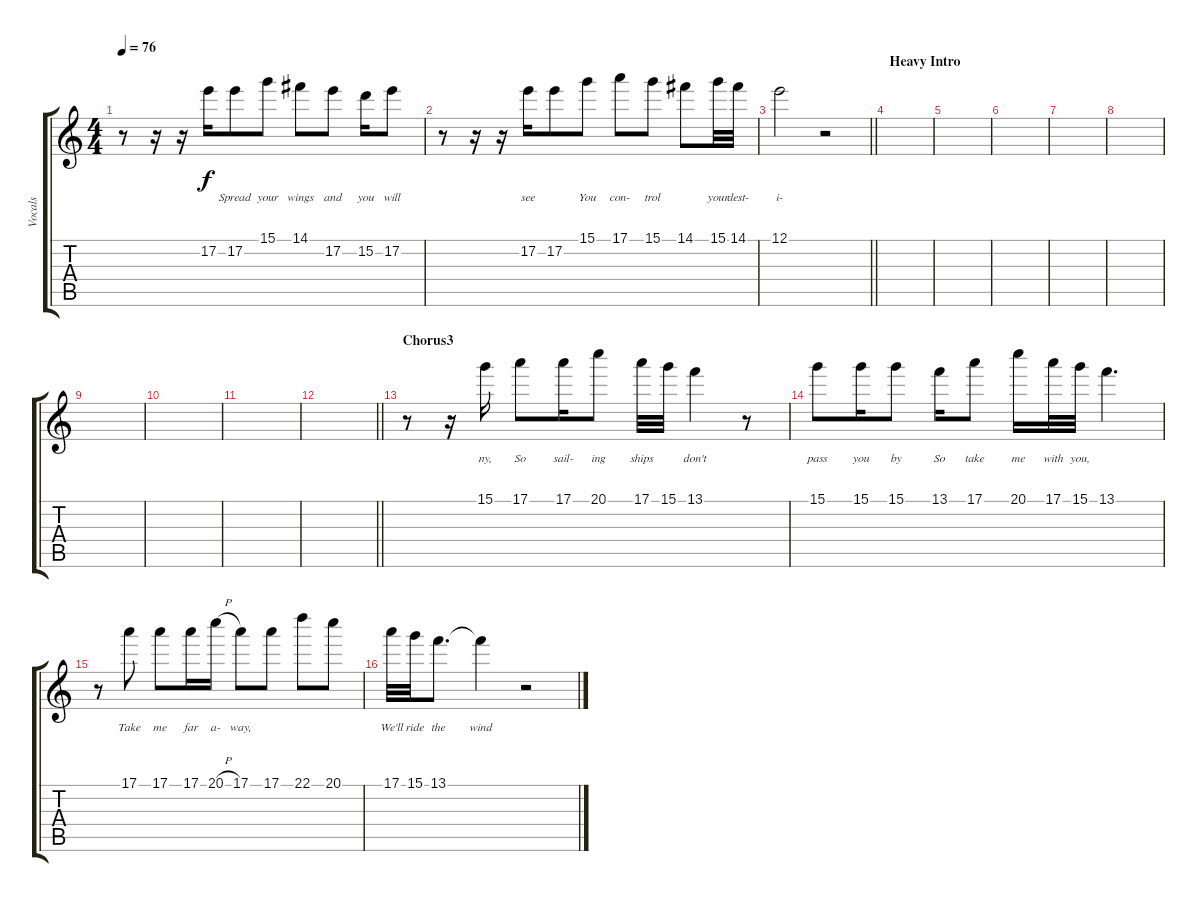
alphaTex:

\track ("Vocals" "Vocals") {instrument contrabass}
\staff {score tabs}
\tuning (E4 B3 G3 D3 A2 E2) {hide}
\ts (4 4)
\tempo 76
\clef g2
\ks c
r.8{dy f} r.16 r.16 17.2.16{lyrics (0 "") lyrics (1 "") lyrics (2 "") lyrics (3 "") lyrics (4 "")} 17.2.8{lyrics (0 "Spread") lyrics (1 "") lyrics (2 "") lyrics (3 "") lyrics (4 "")} 15.1.8{lyrics (0 "your") lyrics (1 "") lyrics (2 "") lyrics (3 "") lyrics (4 "")} 14.1.8{lyrics (0 "wings") lyrics (1 "") lyrics (2 "") lyrics (3 "") lyrics (4 "")} 17.2.8{lyrics (0 "and") lyrics (1 "") lyrics (2 "") lyrics (3 "") lyrics (4 "")} 15.2.16{lyrics (0 "you") lyrics (1 "") lyrics (2 "") lyrics (3 "") lyrics (4 "")} 17.2.8{lyrics (0 "will") lyrics (1 "") lyrics (2 "") lyrics (3 "") lyrics (4 "")} |
r.8 r.16 r.16 17.2.16{lyrics (0 "see") lyrics (1 "") lyrics (2 "") lyrics (3 "") lyrics (4 "")} 17.2.8{lyrics (0 "") lyrics (1 "") lyrics (2 "") lyrics (3 "") lyrics (4 "")} 15.1.8{lyrics (0 "You") lyrics (1 "") lyrics (2 "") lyrics (3 "") lyrics (4 "")} 17.1.8{lyrics (0 "con-") lyrics (1 "") lyrics (2 "") lyrics (3 "") lyrics (4 "")} 15.1.8{lyrics (0 "trol") lyrics (1 "") lyrics (2 "") lyrics (3 "") lyrics (4 "")} 14.1.8{lyrics (0 "") lyrics (1 "") lyrics (2 "") lyrics (3 "") lyrics (4 "")} 15.1.32{lyrics (0 "your") lyrics (1 "") lyrics (2 "") lyrics (3 "") lyrics (4 "")} 14.1.32{lyrics (0 "dest-") lyrics (1 "") lyrics (2 "") lyrics (3 "") lyrics (4 "")} |
\barLineRight lightlight
12.1.2{lyrics (0 "i-") lyrics (1 "") lyrics (2 "") lyrics (3 "") lyrics (4 "")} r.2 |
\section ("" "Heavy Intro")
|
|
|
|
|
|
|
|
\barLineRight lightlight
|
\section ("" "Chorus3")
r.8 r.16 15.1.16{lyrics (0 "ny,") lyrics (1 "") lyrics (2 "") lyrics (3 "") lyrics (4 "")} 17.1.8{lyrics (0 "So") lyrics (1 "") lyrics (2 "") lyrics (3 "") lyrics (4 "")} 17.1.16{lyrics (0 "sail-") lyrics (1 "") lyrics (2 "") lyrics (3 "") lyrics (4 "")} 20.1.8{lyrics (0 "ing") lyrics (1 "") lyrics (2 "") lyrics (3 "") lyrics (4 "")} 17.1.32{lyrics (0 "ships") lyrics (1 "") lyrics (2 "") lyrics (3 "") lyrics (4 "")} 15.1.32{lyrics (0 "") lyrics (1 "") lyrics (2 "") lyrics (3 "") lyrics (4 "")} 13.1.4{lyrics (0 "don't") lyrics (1 "") lyrics (2 "") lyrics (3 "") lyrics (4 "")} r.8 |
15.1.8{lyrics (0 "pass") lyrics (1 "") lyrics (2 "") lyrics (3 "") lyrics (4 "")} 15.1.16{lyrics (0 "you") lyrics (1 "") lyrics (2 "") lyrics (3 "") lyrics (4 "")} 15.1.8{lyrics (0 "by") lyrics (1 "") lyrics (2 "") lyrics (3 "") lyrics (4 "")} 13.1.16{lyrics (0 "So") lyrics (1 "") lyrics (2 "") lyrics (3 "") lyrics (4 "")} 17.1.8{lyrics (0 "take") lyrics (1 "") lyrics (2 "") lyrics (3 "") lyrics (4 "")} 20.1.16{lyrics (0 "me") lyrics (1 "") lyrics (2 "") lyrics (3 "") lyrics (4 "")} 17.1.32{lyrics (0 "with") lyrics (1 "") lyrics (2 "") lyrics (3 "") lyrics (4 "")} 15.1.32{lyrics (0 "you,") lyrics (1 "") lyrics (2 "") lyrics (3 "") lyrics (4 "")} 13.1.4{d lyrics (0 "") lyrics (1 "") lyrics (2 "") lyrics (3 "") lyrics (4 "")} |
r.8 17.1.8{lyrics (0 "Take") lyrics (1 "") lyrics (2 "") lyrics (3 "") lyrics (4 "")} 17.1.8{lyrics (0 "me") lyrics (1 "") lyrics (2 "") lyrics (3 "") lyrics (4 "")} 17.1.16{lyrics (0 "far") lyrics (1 "") lyrics (2 "") lyrics (3 "") lyrics (4 "")} 20.1{h}.16{lyrics (0 "a-") lyrics (1 "") lyrics (2 "") lyrics (3 "") lyrics (4 "")} 17.1.8{lyrics (0 "way,") lyrics (1 "") lyrics (2 "") lyrics (3 "") lyrics (4 "")} 17.1.8{lyrics (0 "") lyrics (1 "") lyrics (2 "") lyrics (3 "") lyrics (4 "")} 22.1.8{lyrics (0 "") lyrics (1 "") lyrics (2 "") lyrics (3 "") lyrics (4 "")} 20.1.8{lyrics (0 "") lyrics (1 "") lyrics (2 "") lyrics (3 "") lyrics (4 "")} |
17.1.32{lyrics (0 "We'll") lyrics (1 "") lyrics (2 "") lyrics (3 "") lyrics (4 "")} 15.1.32{lyrics (0 "ride") lyrics (1 "") lyrics (2 "") lyrics (3 "") lyrics (4 "")} 13.1.8{d lyrics (0 "the") lyrics (1 "") lyrics (2 "") lyrics (3 "") lyrics (4 "")} 13.1{t}.4{lyrics (0 "wind") lyrics (1 "") lyrics (2 "") lyrics (3 "") lyrics (4 "")} r.2
